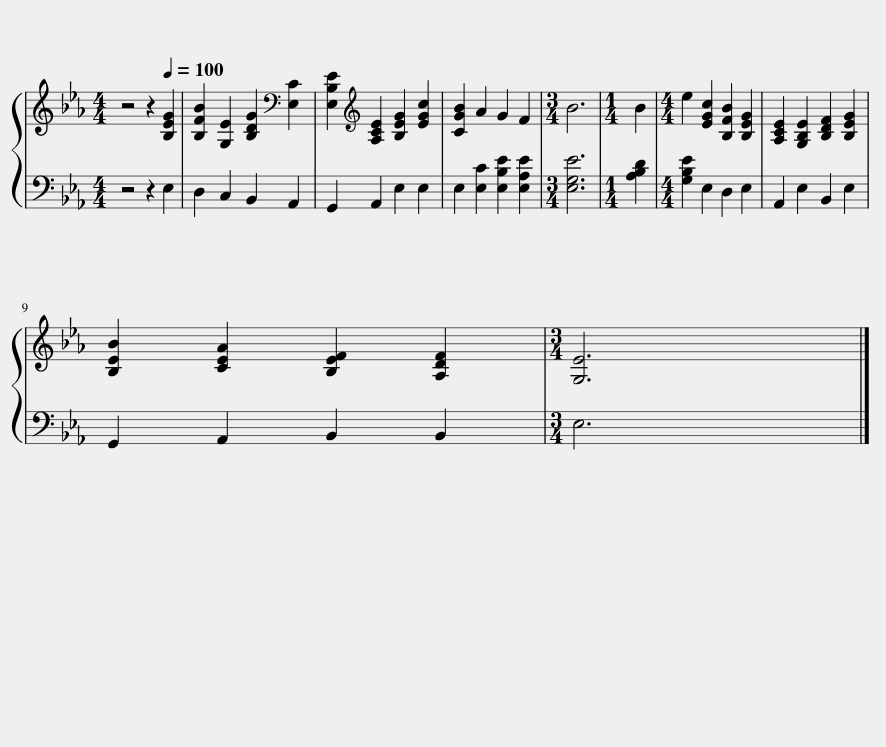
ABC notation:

X:1
%%score { 1 | 2 }
L:1/8
M:4/4
I:linebreak $
K:Eb
V:1 treble
V:2 bass
V:1
 z4 z2[Q:1/4=100] [B,EG]2 | [B,FB]2 [G,E]2 [B,DG]2[K:bass] [E,C]2 | [E,B,E]2[K:treble] [A,CE]2 [B,EG]2 [EGc]2 | [CGB]2 A2 G2 F2 |[M:3/4] B6 | %5
[M:1/4] B2 |[M:4/4] e2 [EGc]2 [B,FB]2 [B,EG]2 | [A,CE]2 [G,B,E]2 [B,DF]2 [B,EG]2 |$ [B,EB]2 [CEA]2 [B,EF]2 [A,DF]2 |[M:3/4] [G,E]6 |] %10
V:2
 z4 z2 E,2 | D,2 C,2 B,,2 A,,2 | G,,2 A,,2 E,2 E,2 | E,2 [E,C]2 [E,B,E]2 [E,A,E]2 |[M:3/4] [E,G,E]6 | %5
[M:1/4] [A,B,D]2 |[M:4/4] [G,B,E]2 E,2 D,2 E,2 | A,,2 E,2 B,,2 E,2 |$ G,,2 A,,2 B,,2 B,,2 |[M:3/4] E,6 |] %10
